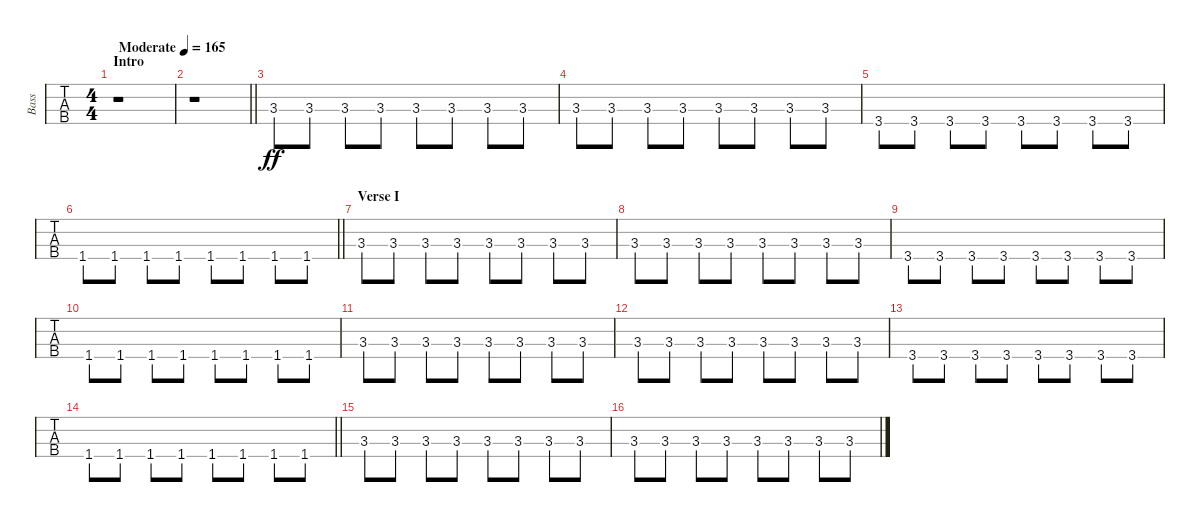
\track ("Bass" "Bass") {instrument electricbasspick}
\staff {tabs}
\tuning (G2 D2 A1 E1) {hide}
\ts (4 4)
\section ("" "Intro")
\tempo (165 "Moderate")
\clef f4
\ks c
r.1{dy ff instrument electricbasspick} |
\barLineRight lightlight
r.1 |
3.3.8 3.3.8 3.3.8 3.3.8 3.3.8 3.3.8 3.3.8 3.3.8 |
3.3.8 3.3.8 3.3.8 3.3.8 3.3.8 3.3.8 3.3.8 3.3.8 |
3.4.8 3.4.8 3.4.8 3.4.8 3.4.8 3.4.8 3.4.8 3.4.8 |
\barLineRight lightlight
1.4.8 1.4.8 1.4.8 1.4.8 1.4.8 1.4.8 1.4.8 1.4.8 |
\section ("" "Verse I")
3.3.8 3.3.8 3.3.8 3.3.8 3.3.8 3.3.8 3.3.8 3.3.8 |
3.3.8 3.3.8 3.3.8 3.3.8 3.3.8 3.3.8 3.3.8 3.3.8 |
3.4.8 3.4.8 3.4.8 3.4.8 3.4.8 3.4.8 3.4.8 3.4.8 |
1.4.8 1.4.8 1.4.8 1.4.8 1.4.8 1.4.8 1.4.8 1.4.8 |
3.3.8 3.3.8 3.3.8 3.3.8 3.3.8 3.3.8 3.3.8 3.3.8 |
3.3.8 3.3.8 3.3.8 3.3.8 3.3.8 3.3.8 3.3.8 3.3.8 |
3.4.8 3.4.8 3.4.8 3.4.8 3.4.8 3.4.8 3.4.8 3.4.8 |
\barLineRight lightlight
1.4.8 1.4.8 1.4.8 1.4.8 1.4.8 1.4.8 1.4.8 1.4.8 |
3.3.8 3.3.8 3.3.8 3.3.8 3.3.8 3.3.8 3.3.8 3.3.8 |
3.3.8 3.3.8 3.3.8 3.3.8 3.3.8 3.3.8 3.3.8 3.3.8
